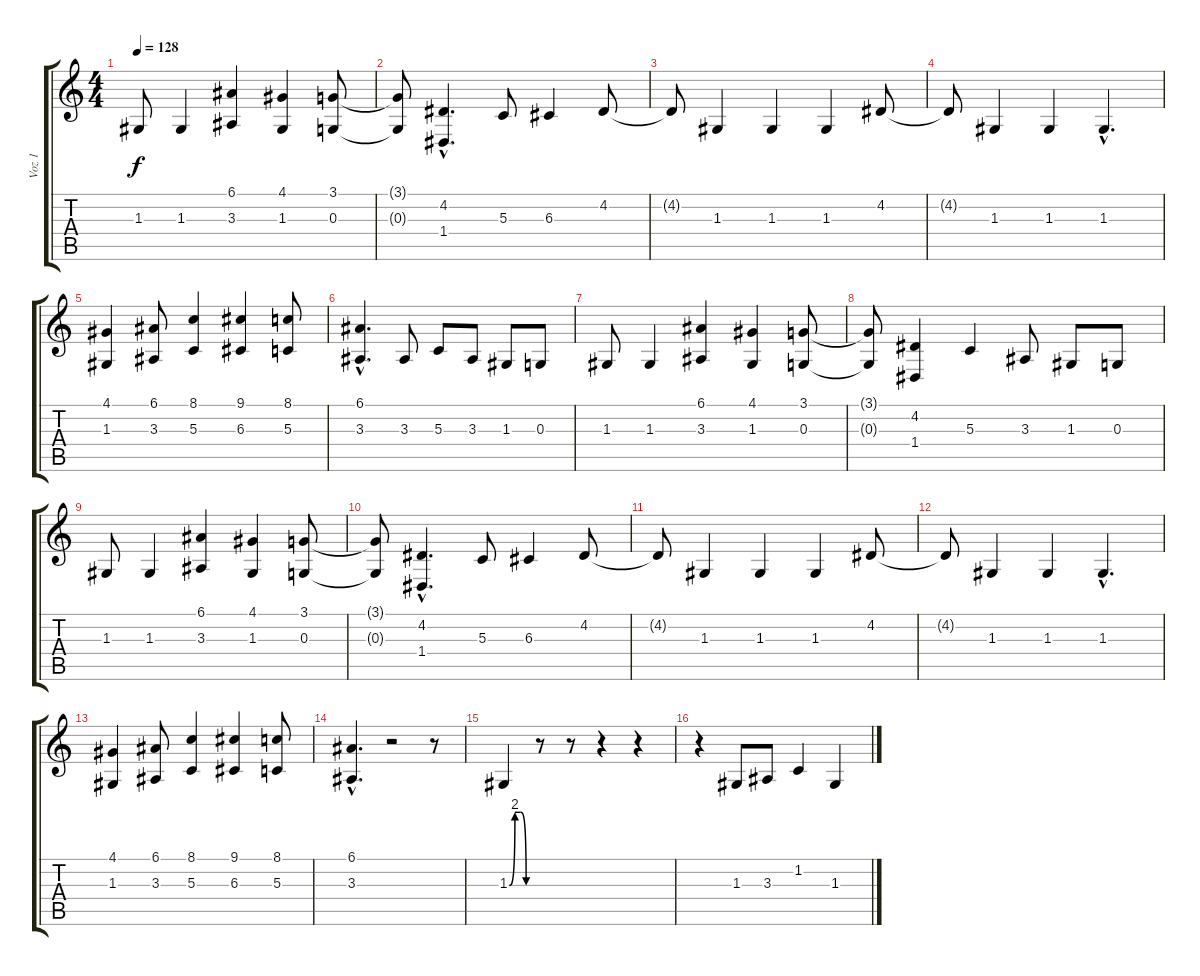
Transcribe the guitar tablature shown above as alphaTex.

\track ("Voz 1" "Voz 1") {instrument cello}
\staff {score tabs}
\tuning (E4 B3 G3 D3 A2 E2) {hide}
\ts (4 4)
\tempo 128
\clef g2
\ks c
1.3.8{dy f} 1.3.4 (6.1 3.3).4 (4.1 1.3).4 (3.1 0.3).8 |
(3.1{t} 0.3{t}).8 (4.2{hac} 1.4{hac}).4{d} 5.3.8 6.3.4 4.2.8 |
4.2{t}.8 1.3.4 1.3.4 1.3.4 4.2.8 |
4.2{t}.8 1.3.4 1.3.4 1.3{hac}.4{d} |
(4.1 1.3).4 (6.1 3.3).8 (8.1 5.3).4 (9.1 6.3).4 (8.1 5.3).8 |
(6.1{hac} 3.3{hac}).4{d} 3.3.8 5.3.8 3.3.8 1.3.8 0.3.8 |
1.3.8 1.3.4 (6.1 3.3).4 (4.1 1.3).4 (3.1 0.3).8 |
(3.1{t} 0.3{t}).8 (4.2 1.4).4 5.3.4 3.3.8 1.3.8 0.3.8 |
1.3.8 1.3.4 (6.1 3.3).4 (4.1 1.3).4 (3.1 0.3).8 |
(3.1{t} 0.3{t}).8 (4.2{hac} 1.4{hac}).4{d} 5.3.8 6.3.4 4.2.8 |
4.2{t}.8 1.3.4 1.3.4 1.3.4 4.2.8 |
4.2{t}.8 1.3.4 1.3.4 1.3{hac}.4{d} |
(4.1 1.3).4 (6.1 3.3).8 (8.1 5.3).4 (9.1 6.3).4 (8.1 5.3).8 |
(6.1{hac} 3.3{hac}).4{d} r.2 r.8 |
1.3{be (custom 0 0 15 8 30 8 45 0 60 0)}.4 r.8 r.8 r.4 r.4 |
r.4 1.3.8 3.3.8 1.2.4 1.3.4
